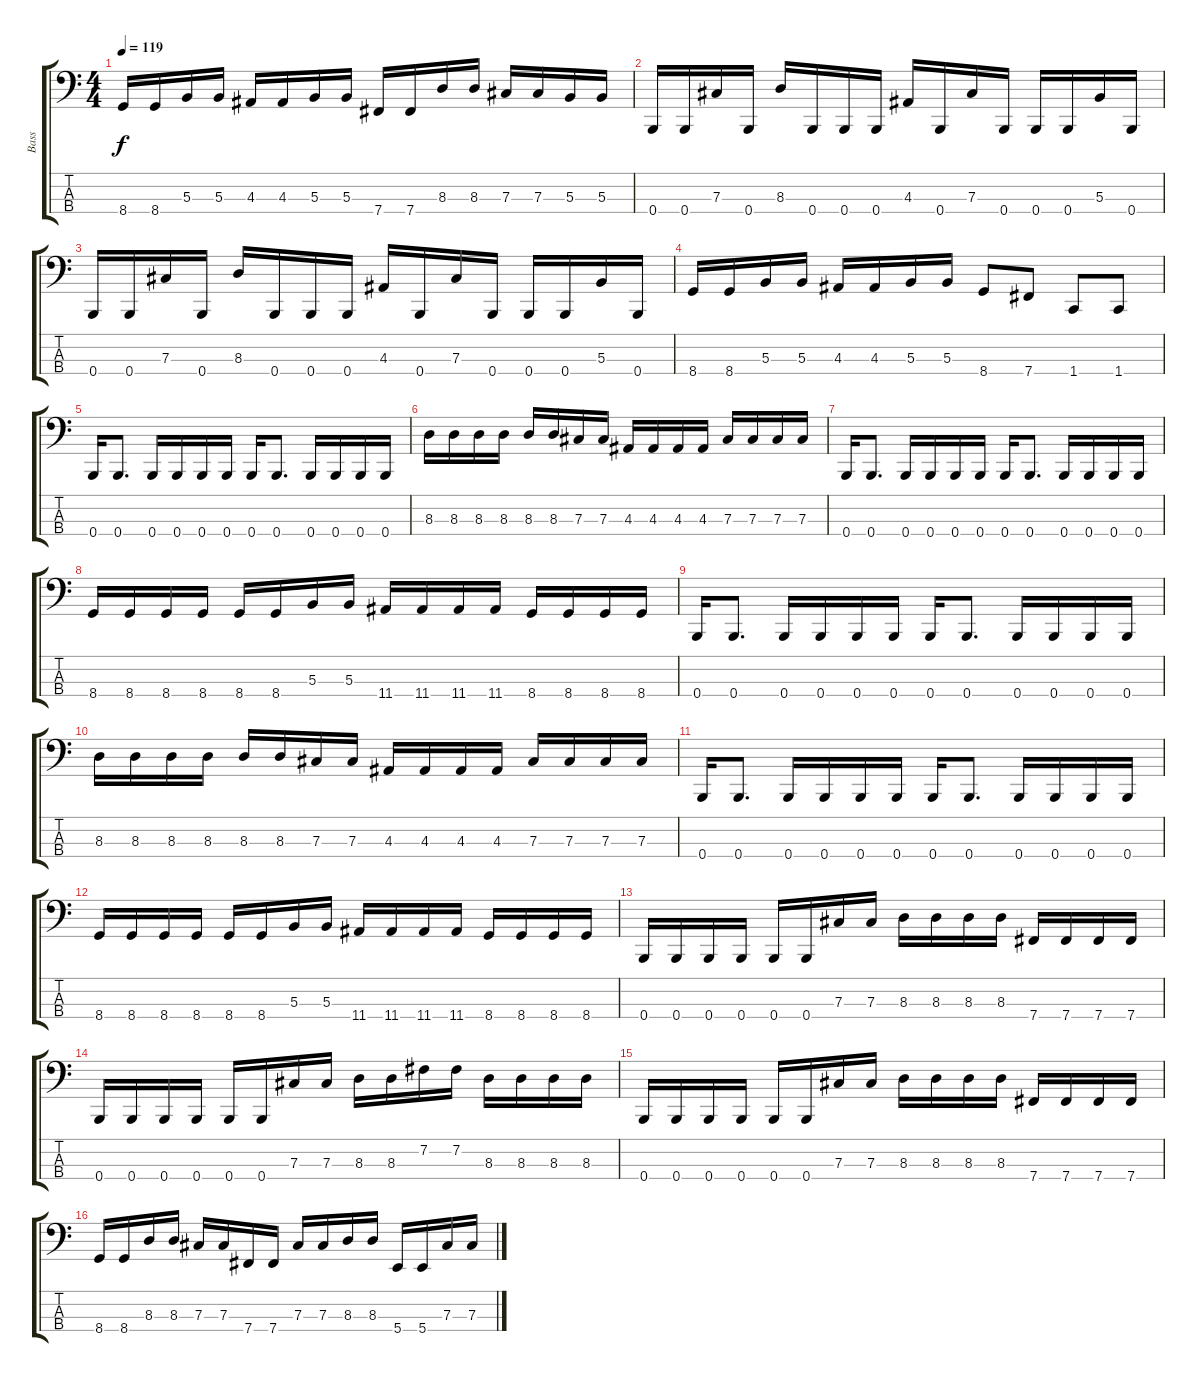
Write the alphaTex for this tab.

\track ("Bass" "Bass") {instrument electricbasspick}
\staff {score tabs}
\tuning (E2 B1 Gb1 B0) {hide}
\ts (4 4)
\tempo 119
\clef f4
\ks c
8.4.16{dy f} 8.4.16 5.3.16 5.3.16 4.3.16 4.3.16 5.3.16 5.3.16 7.4.16 7.4.16 8.3.16 8.3.16 7.3.16 7.3.16 5.3.16 5.3.16 |
0.4.16 0.4.16 7.3.16 0.4.16 8.3.16 0.4.16 0.4.16 0.4.16 4.3.16 0.4.16 7.3.16 0.4.16 0.4.16 0.4.16 5.3.16 0.4.16 |
0.4.16 0.4.16 7.3.16 0.4.16 8.3.16 0.4.16 0.4.16 0.4.16 4.3.16 0.4.16 7.3.16 0.4.16 0.4.16 0.4.16 5.3.16 0.4.16 |
8.4.16 8.4.16 5.3.16 5.3.16 4.3.16 4.3.16 5.3.16 5.3.16 8.4.8 7.4.8 1.4.8 1.4.8 |
0.4.16 0.4.8{d} 0.4.16 0.4.16 0.4.16 0.4.16 0.4.16 0.4.8{d} 0.4.16 0.4.16 0.4.16 0.4.16 |
8.3.16 8.3.16 8.3.16 8.3.16 8.3.16 8.3.16 7.3.16 7.3.16 4.3.16 4.3.16 4.3.16 4.3.16 7.3.16 7.3.16 7.3.16 7.3.16 |
0.4.16 0.4.8{d} 0.4.16 0.4.16 0.4.16 0.4.16 0.4.16 0.4.8{d} 0.4.16 0.4.16 0.4.16 0.4.16 |
8.4.16 8.4.16 8.4.16 8.4.16 8.4.16 8.4.16 5.3.16 5.3.16 11.4.16 11.4.16 11.4.16 11.4.16 8.4.16 8.4.16 8.4.16 8.4.16 |
0.4.16 0.4.8{d} 0.4.16 0.4.16 0.4.16 0.4.16 0.4.16 0.4.8{d} 0.4.16 0.4.16 0.4.16 0.4.16 |
8.3.16 8.3.16 8.3.16 8.3.16 8.3.16 8.3.16 7.3.16 7.3.16 4.3.16 4.3.16 4.3.16 4.3.16 7.3.16 7.3.16 7.3.16 7.3.16 |
0.4.16 0.4.8{d} 0.4.16 0.4.16 0.4.16 0.4.16 0.4.16 0.4.8{d} 0.4.16 0.4.16 0.4.16 0.4.16 |
8.4.16 8.4.16 8.4.16 8.4.16 8.4.16 8.4.16 5.3.16 5.3.16 11.4.16 11.4.16 11.4.16 11.4.16 8.4.16 8.4.16 8.4.16 8.4.16 |
0.4.16 0.4.16 0.4.16 0.4.16 0.4.16 0.4.16 7.3.16 7.3.16 8.3.16 8.3.16 8.3.16 8.3.16 7.4.16 7.4.16 7.4.16 7.4.16 |
0.4.16 0.4.16 0.4.16 0.4.16 0.4.16 0.4.16 7.3.16 7.3.16 8.3.16 8.3.16 7.2.16 7.2.16 8.3.16 8.3.16 8.3.16 8.3.16 |
0.4.16 0.4.16 0.4.16 0.4.16 0.4.16 0.4.16 7.3.16 7.3.16 8.3.16 8.3.16 8.3.16 8.3.16 7.4.16 7.4.16 7.4.16 7.4.16 |
8.4.16 8.4.16 8.3.16 8.3.16 7.3.16 7.3.16 7.4.16 7.4.16 7.3.16 7.3.16 8.3.16 8.3.16 5.4.16 5.4.16 7.3.16 7.3.16
